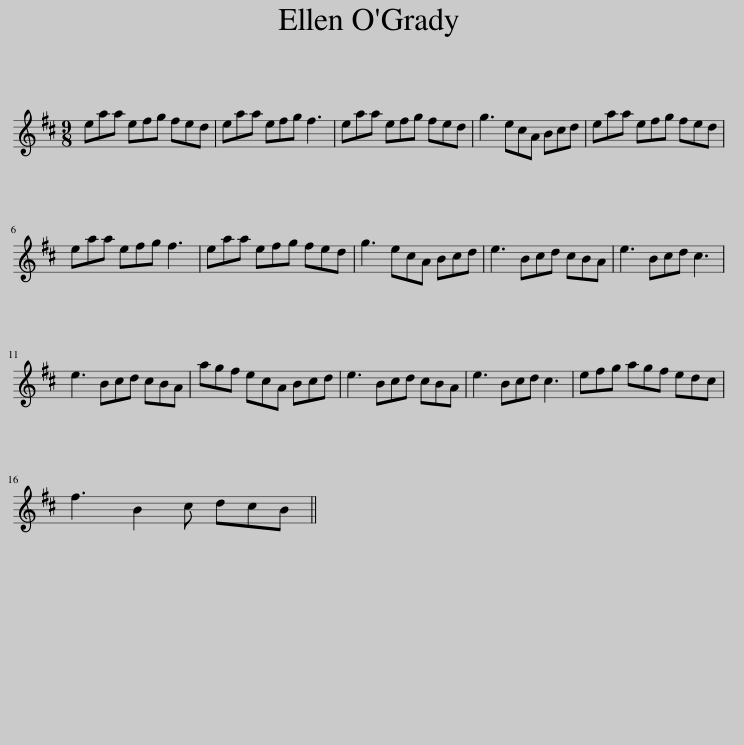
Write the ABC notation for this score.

X:1
L:1/8
M:9/8
I:linebreak $
K:D
V:1 treble
V:1
 eaa efg fed | eaa efg f3 | eaa efg fed | g3 ecA Bcd | eaa efg fed |$ %5
 eaa efg f3 | eaa efg fed | g3 ecA Bcd | e3 Bcd cBA | e3 Bcd c3 |$ %10
 e3 Bcd cBA | agf ecA Bcd | e3 Bcd cBA | e3 Bcd c3 | efg agf edc |$ %15
 f3 B2 c dcB || %16
